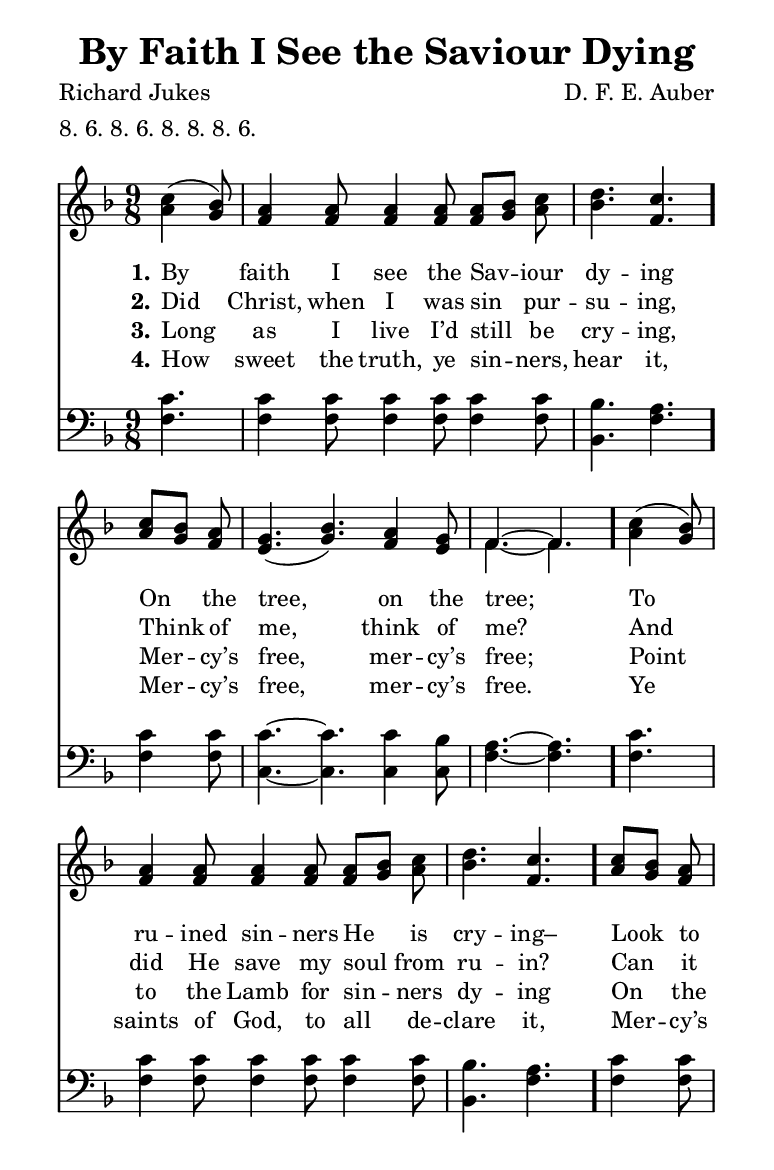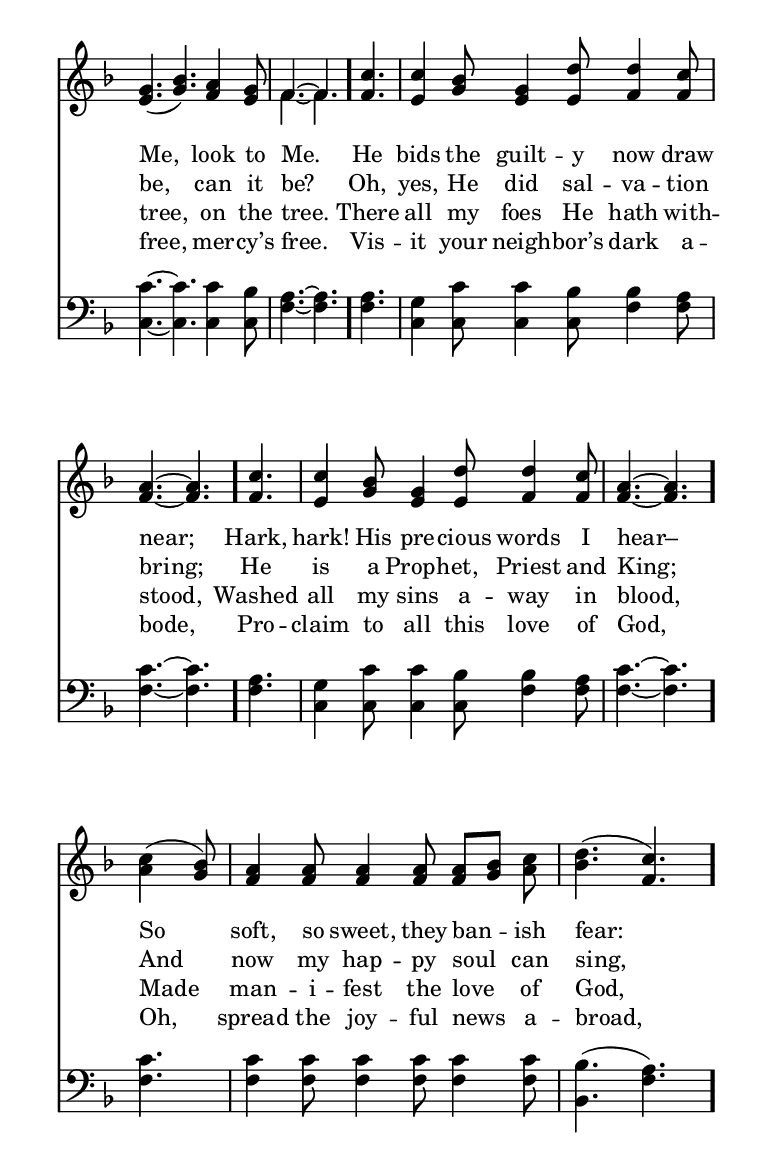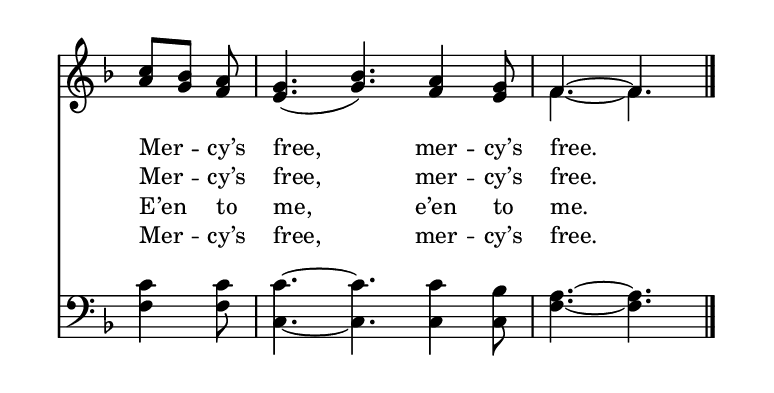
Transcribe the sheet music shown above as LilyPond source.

\include "common/global.ily"
\paper {
  \include "common/paper.ily"
}

\header{
  %gospel
  hymnnumber = "5"
  title = "By Faith I See the Saviour Dying"
  tunename = "Mercy’s Free"
  meter = "8. 6. 8. 6. 8. 8. 8. 6."
  poet = "Richard Jukes"
  composer = "D. F. E. Auber"
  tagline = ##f
}

global = {
  \include "common/overrides.ily"
  \autoBeamOff
  \override Staff.TimeSignature.style = #'numbered \time 9/8
  \once \override Score.MetronomeMark.transparent = ##t
  \tempo 4 = 80
  \key f \major
  \partial 4.
}

patternOne   = { c4( c8) | c4 c8 c4 c8 c8[ c8] c8 | c4. c4. c8[ c8] c8 | c4.( c4.) c4 c8 | c4. ~ c4. }
patternTwo   = { c4. | c4 c8 c4 c8 c4 c8 | c4. ~ c4. c4. | c4 c8 c4 c8 c4 c8 | c4. ~ c4. } % original has unexplained slur
patternThree = { c4. | c4 c8 c4 c8 c4 c8 | c4. c4. c4 c8 | c4. ~ c4. c4 c8 | c4. ~ c4. }
patternFour  = { c4( c8) | c4 c8 c4 c8 c8[ c8] c8 | c4.( c4.) c8[ c8] c8 | c4.( c4.) c4 c8 | c4. ~ c4. }
patternFive  = { c4. | c4 c8 c4 c8 c4 c8 | c4.( c4.) c4 c8 | c4. ~ c4. c4 c8 | c4. ~ c4. }

notesSoprano = {
\global
\relative c' {

    \changePitch \patternOne  { c' bes | a a a a a bes c | d c c bes a | g bes a g | f f } \eogbreak
    \changePitch \patternOne  { c' bes | a a a a a bes c | d c c bes a | g bes a g | f f } \eogbreak
    \changePitch \patternTwo  { c' | c bes g d' d c | a a c | c bes g d' d c | a a } \eogbreak
    \changePitch \patternFour { c bes | a a a a a bes c | d c c bes a | g bes a g | f f } \eogbreak

    \bar "|."

}
}

notesAlto = {
\global
\relative e' {

    \changePitch \patternOne  { a g | f f f f f g a | bes f a g f | e g f e | f f }
    \changePitch \patternOne  { a g | f f f f f g a | bes f a g f | e g f e | f f }
    \changePitch \patternTwo  { f | e g e e f f | f f f | e g e e f f | f f }
    \changePitch \patternFour { a g | f f f f f g a | bes f a g f | e g f e | f f }

}
}

notesTenor = {
\global
\relative a {

    \changePitch \patternThree { c | c c c c c c | bes a c c | c c c bes | a a }
    \changePitch \patternThree { c | c c c c c c | bes a c c | c c c bes | a a }
    \changePitch \patternTwo   { a | g c c bes bes a | c c a | g c c bes bes a | c c }
    \changePitch \patternFive  { c | c c c c c c | bes a c c | c c c bes | a a }

}
}

notesBass = {
\global
\relative a {

    \changePitch \patternThree { f | f f f f f f | bes, f' f f | c c c c | f f }
    \changePitch \patternThree { f | f f f f f f | bes, f' f f | c c c c | f f }
    \changePitch \patternTwo   { f | c c c c f f | f f | f c c c c f f | f f }
    \changePitch \patternFive  { f | f f f f f f | bes, f' f f | c c c c | f f }

}
}

wordsA = \lyricmode {
\set stanza = "1."

    By faith I see the Sav -- iour dy -- ing \bar "."
    On the tree, on the tree; \bar "."
    To ru -- ined sin -- ners He is cry -- ing– \bar "."
    Look to Me, look to Me. \bar "."
    He bids the guilt -- y now draw near; \bar "."
    Hark, hark! His pre -- cious words I hear– \bar "."
    So soft, so sweet, they ban -- ish fear: \bar "."
    Mer -- cy’s free, mer -- cy’s free. \bar "."

}

wordsB = \lyricmode {
\set stanza = "2."

    Did Christ, when I was sin pur -- su -- ing,
    Think of me, think of me?
    And did He save my soul from ru -- in?
    Can it be, can it be?
    Oh, yes, He did sal -- va -- tion bring;
    He is a Proph -- et, Priest and King;
    And now my hap -- py soul can sing,
    Mer -- cy’s free, mer -- cy’s free.

}

wordsC = \lyricmode {
\set stanza = "3."

    Long as I live I’d still be cry -- ing,
    Mer -- cy’s free, mer -- cy’s free;
    Point to the Lamb for sin -- ners dy -- ing
    On the tree, on the tree.
    There all my foes He hath with -- stood,
    Washed all my sins a -- way in blood,
    Made man -- i -- fest the love of God,
    E’en to me, e’en to me.

}

wordsD = \lyricmode {
\set stanza = "4."

    How sweet the truth, ye sin -- ners, hear it,
    Mer -- cy’s free, mer -- cy’s free.
    Ye saints of God, to all de -- clare it,
    Mer -- cy’s free, mer -- cy’s free.
    Vis -- it your neigh -- bor’s dark a -- bode,
    Pro -- claim to all this love of God,
    Oh, spread the joy -- ful news a -- broad,
    Mer -- cy’s free, mer -- cy’s free.

}


\score {
  \context ChoirStaff <<
    \context Staff = upper <<
      \set Staff.autoBeaming = ##f
      \set ChoirStaff.systemStartDelimiter = #'SystemStartBar
      \set ChoirStaff.printPartCombineTexts = ##f
      \partcombine #'(2 . 9) \notesSoprano \notesAlto
      \context NullVoice = sopranos { \voiceOne << \notesSoprano >> }
      \context NullVoice = altos { \voiceTwo << \notesAlto >> }
      \context Lyrics = one   \lyricsto sopranos \wordsA
      \context Lyrics = two   \lyricsto sopranos \wordsB
      \context Lyrics = three \lyricsto sopranos \wordsC
      \context Lyrics = four  \lyricsto sopranos \wordsD
    >>
    \context Staff = men <<
      \set Staff.autoBeaming = ##f
      \clef bass
      \set ChoirStaff.printPartCombineTexts = ##f
      \partcombine #'(2 . 9) \notesTenor \notesBass
      \context NullVoice = tenors { \voiceOne << \notesTenor >> }
      \context NullVoice = basses { \voiceTwo << \notesBass >> }
    >>
  >>
  \layout {
    \include "common/layout.ily"
  }
  \midi{
    \include "common/midi.ily"
  }
}

\version "2.19.49"  % necessary for upgrading to future LilyPond versions.

